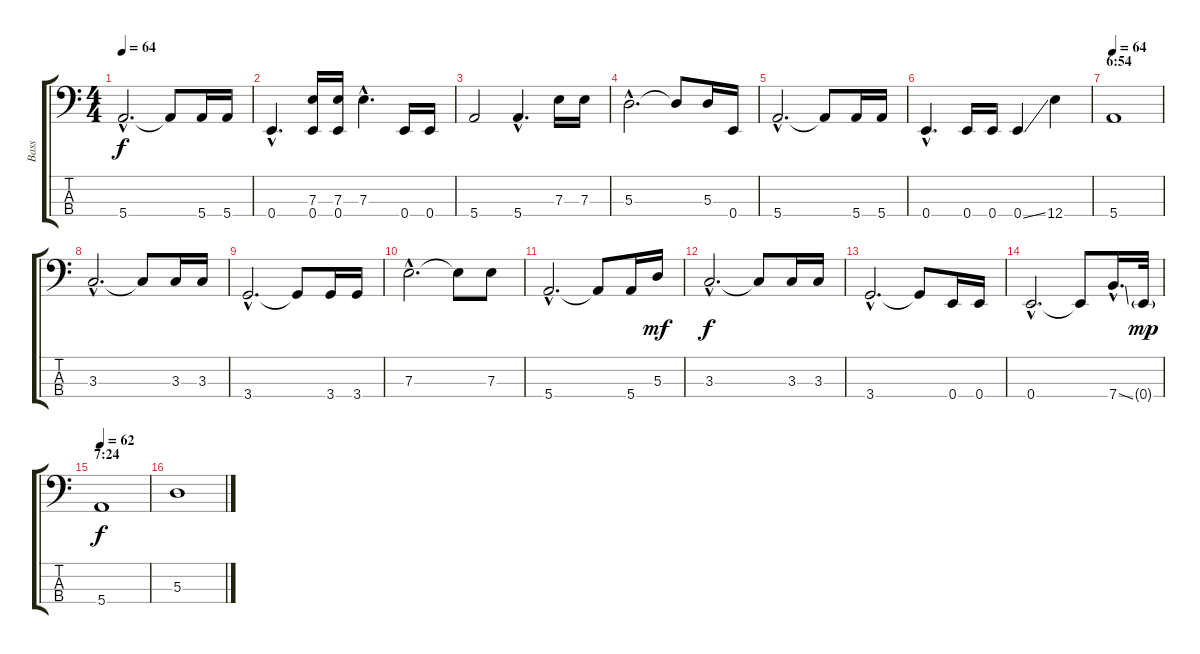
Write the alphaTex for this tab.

\track ("Bass" "Bass") {instrument fretlessbass}
\staff {score tabs}
\tuning (G2 D2 A1 E1) {hide}
\ts (4 4)
\tempo 64
\clef f4
\ks c
5.4{hac}.2{d dy f} 5.4{t}.8 5.4.16 5.4.16 |
0.4{hac}.4{d} (7.3 0.4).16 (7.3 0.4).16 7.3{hac}.4{d} 0.4.16 0.4.16 |
5.4.2 5.4{hac}.4{d} 7.3.16 7.3.16 |
5.3{hac}.2{d} 5.3{t}.8 5.3.16 0.4.16 |
5.4{hac}.2{d} 5.4{t}.8 5.4.16 5.4.16 |
0.4{hac}.4{d} 0.4.16 0.4.16 0.4{ss}.4 12.4.4 |
\section ("" "6:54")
\tempo 64
5.4.1 |
3.3{hac}.2{d} 3.3{t}.8 3.3.16 3.3.16 |
3.4{hac}.2{d} 3.4{t}.8 3.4.16 3.4.16 |
7.3{hac}.2{d} 7.3{t}.8 7.3.8 |
5.4{hac}.2{d} 5.4{t}.8 5.4.16 5.3.16{dy mf} |
3.3{hac}.2{d dy f} 3.3{t}.8 3.3.16 3.3.16 |
3.4{hac}.2{d} 3.4{t}.8 0.4.16 0.4.16 |
0.4{hac}.2{d} 0.4{t}.8 7.4{ss hac}.16{d} 0.4{g}.32{dy mp} |
\section ("" "7:24")
\tempo 62
5.4.1{dy f} |
5.3.1
